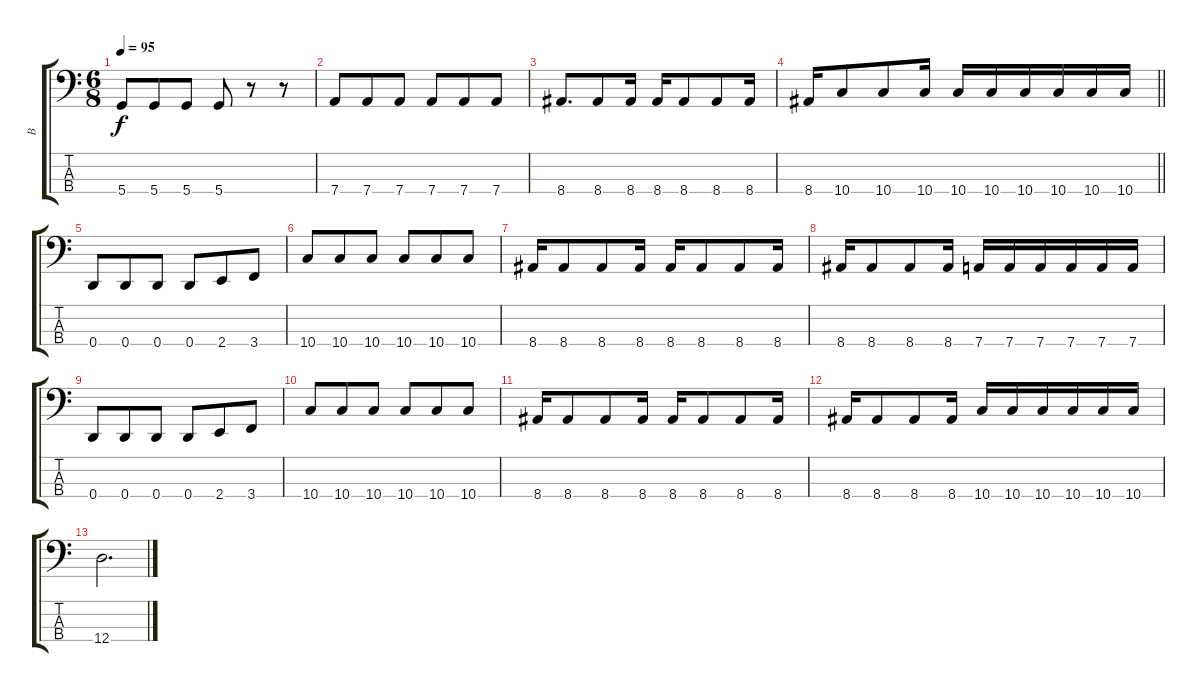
\track ("B" "B") {instrument electricbassfinger}
\staff {score tabs}
\tuning (G2 D2 A1 D1) {hide}
\ts (6 8)
\tempo 95
\clef f4
\ks c
5.4.8{dy f} 5.4.8 5.4.8 5.4.8 r.8 r.8 |
7.4.8 7.4.8 7.4.8 7.4.8 7.4.8 7.4.8 |
8.4.8{d} 8.4.8 8.4.16 8.4.16 8.4.8 8.4.8 8.4.16 |
\barLineRight lightlight
8.4.16 10.4.8 10.4.8 10.4.16 10.4.16 10.4.16 10.4.16 10.4.16 10.4.16 10.4.16 |
0.4.8 0.4.8 0.4.8 0.4.8 2.4.8 3.4.8 |
10.4.8 10.4.8 10.4.8 10.4.8 10.4.8 10.4.8 |
8.4.16 8.4.8 8.4.8 8.4.16 8.4.16 8.4.8 8.4.8 8.4.16 |
8.4.16 8.4.8 8.4.8 8.4.16 7.4.16 7.4.16 7.4.16 7.4.16 7.4.16 7.4.16 |
0.4.8 0.4.8 0.4.8 0.4.8 2.4.8 3.4.8 |
10.4.8 10.4.8 10.4.8 10.4.8 10.4.8 10.4.8 |
8.4.16 8.4.8 8.4.8 8.4.16 8.4.16 8.4.8 8.4.8 8.4.16 |
8.4.16 8.4.8 8.4.8 8.4.16 10.4.16 10.4.16 10.4.16 10.4.16 10.4.16 10.4.16 |
12.4.2{d}
